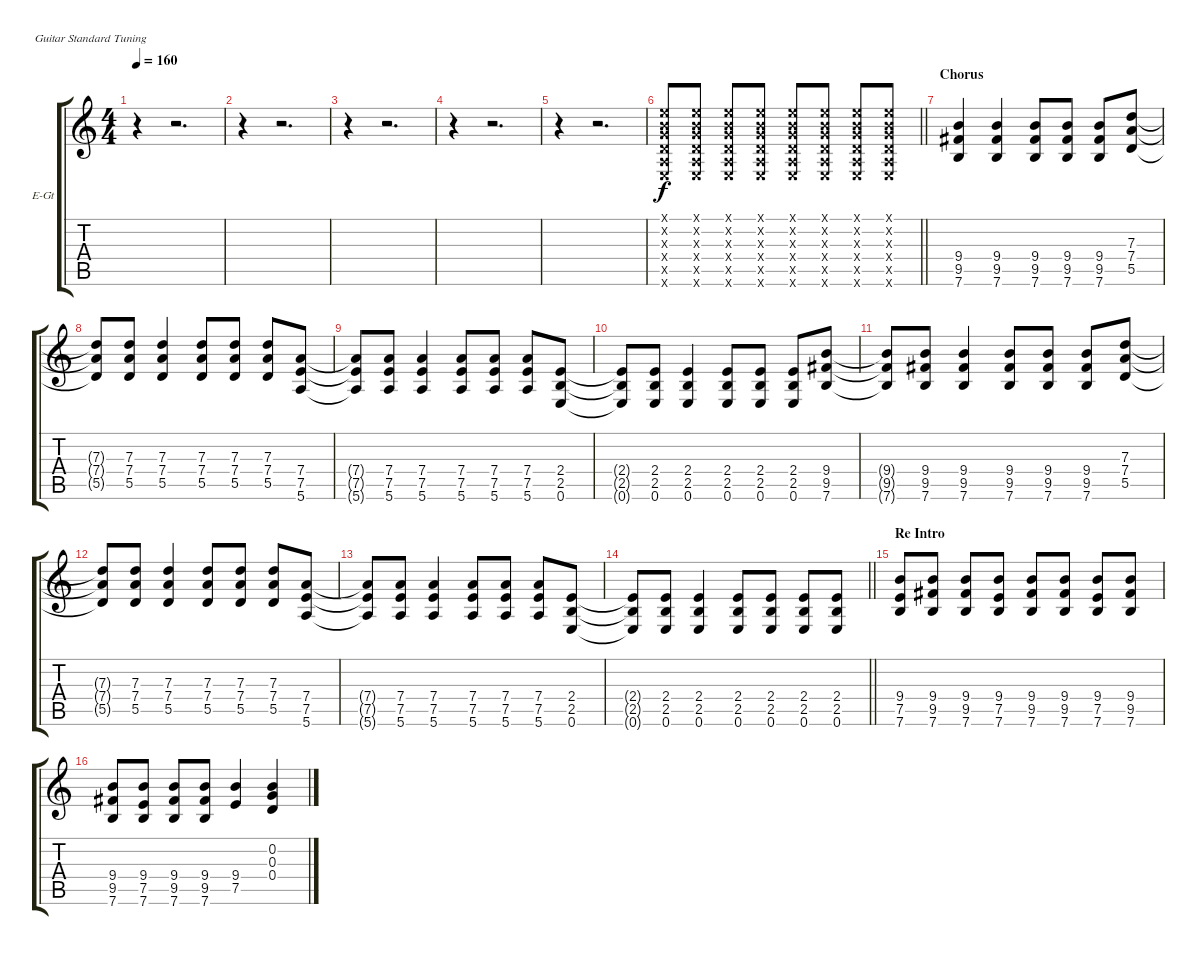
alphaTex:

\bracketExtendMode groupsimilarinstruments
\firstSystemTrackNameOrientation horizontal
\otherSystemsTrackNameOrientation horizontal
\track ("Rtythm guitar" "E-Gt") {instrument overdrivenguitar}
\staff {score tabs}
\tuning (E4 B3 G3 D3 A2 E2)
\ts (4 4)
\tempo 160
\clef g2
\ks c
r.4{dy f} r.2{d} |
r.4 r.2{d} |
r.4 r.2{d} |
r.4 r.2{d} |
r.4 r.2{d} |
\barLineRight lightlight
(0.1{x} 0.2{x} 0.3{x} 0.4{x} 0.5{x} 0.6{x}).8 (0.1{x} 0.2{x} 0.3{x} 0.4{x} 0.5{x} 0.6{x}).8 (0.1{x} 0.2{x} 0.3{x} 0.4{x} 0.5{x} 0.6{x}).8 (0.1{x} 0.2{x} 0.3{x} 0.4{x} 0.5{x} 0.6{x}).8 (0.1{x} 0.2{x} 0.3{x} 0.4{x} 0.5{x} 0.6{x}).8 (0.1{x} 0.2{x} 0.3{x} 0.4{x} 0.5{x} 0.6{x}).8 (0.1{x} 0.2{x} 0.3{x} 0.4{x} 0.5{x} 0.6{x}).8 (0.1{x} 0.2{x} 0.3{x} 0.4{x} 0.5{x} 0.6{x}).8 |
\section ("" "Chorus")
(9.4 9.5 7.6).4 (9.4 9.5 7.6).4 (9.4 9.5 7.6).8 (9.4 9.5 7.6).8 (9.4 9.5 7.6).8 (7.3 7.4 5.5).8 |
(7.3{t} 7.4{t} 5.5{t}).8 (7.3 7.4 5.5).8 (7.3 7.4 5.5).4 (7.3 7.4 5.5).8 (7.3 7.4 5.5).8 (7.3 7.4 5.5).8 (7.4 7.5 5.6).8 |
(7.4{t} 7.5{t} 5.6{t}).8 (7.4 7.5 5.6).8 (7.4 7.5 5.6).4 (7.4 7.5 5.6).8 (7.4 7.5 5.6).8 (7.4 7.5 5.6).8 (2.4 2.5 0.6).8 |
(2.4{t} 2.5{t} 0.6{t}).8 (2.4 2.5 0.6).8 (2.4 2.5 0.6).4 (2.4 2.5 0.6).8 (2.4 2.5 0.6).8 (2.4 2.5 0.6).8 (9.4 9.5 7.6).8 |
(9.4{t} 9.5{t} 7.6{t}).8 (9.4 9.5 7.6).8 (9.4 9.5 7.6).4 (9.4 9.5 7.6).8 (9.4 9.5 7.6).8 (9.4 9.5 7.6).8 (7.3 7.4 5.5).8 |
(7.3{t} 7.4{t} 5.5{t}).8 (7.3 7.4 5.5).8 (7.3 7.4 5.5).4 (7.3 7.4 5.5).8 (7.3 7.4 5.5).8 (7.3 7.4 5.5).8 (7.4 7.5 5.6).8 |
(7.4{t} 7.5{t} 5.6{t}).8 (7.4 7.5 5.6).8 (7.4 7.5 5.6).4 (7.4 7.5 5.6).8 (7.4 7.5 5.6).8 (7.4 7.5 5.6).8 (2.4 2.5 0.6).8 |
\barLineRight lightlight
(2.4{t} 2.5{t} 0.6{t}).8 (2.4 2.5 0.6).8 (2.4 2.5 0.6).4 (2.4 2.5 0.6).8 (2.4 2.5 0.6).8 (2.4 2.5 0.6).8 (2.4 2.5 0.6).8 |
\section ("" "Re Intro")
(9.4 7.5 7.6).8 (9.4 9.5 7.6).8 (9.4 9.5 7.6).8 (9.4 7.5 7.6).8 (9.4 9.5 7.6).8 (9.4 9.5 7.6).8 (9.4 7.5 7.6).8 (9.4 9.5 7.6).8 |
(9.4 9.5 7.6).8 (9.4 7.5 7.6).8 (9.4 9.5 7.6).8 (9.4 9.5 7.6).8 (9.4 7.5).4 (0.2 0.3 0.4).4
